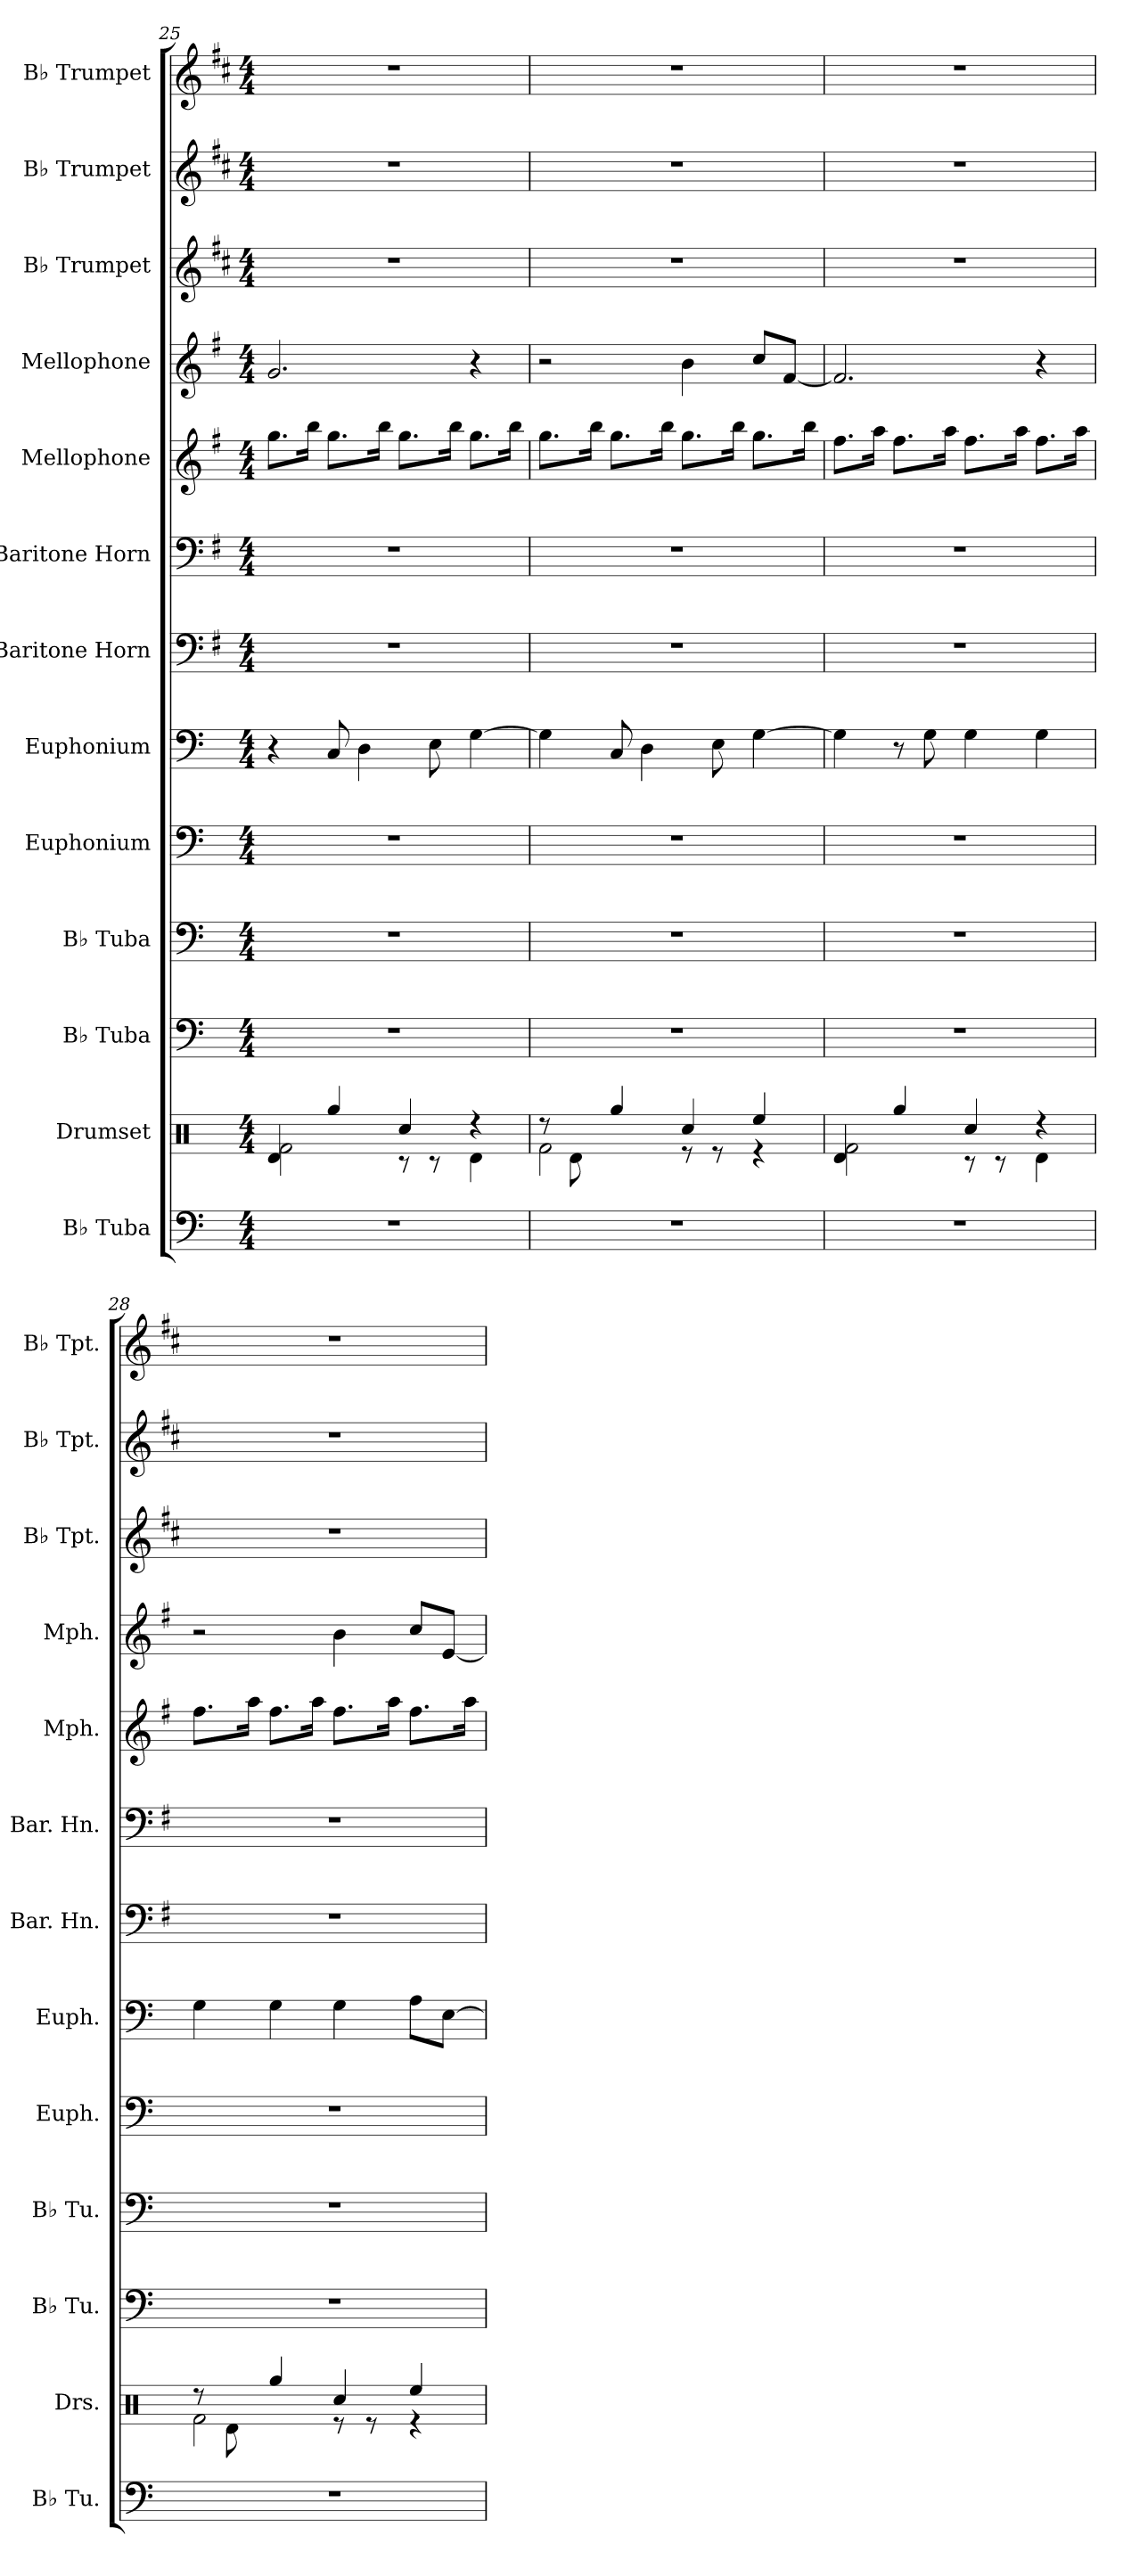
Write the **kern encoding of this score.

**kern	**kern	**kern	**kern	**kern	**kern	**kern	**kern	**kern	**kern	**kern	**kern	**kern
*part13	*part12	*part11	*part10	*part9	*part8	*part7	*part6	*part5	*part4	*part3	*part2	*part1
*staff13	*staff12	*staff11	*staff10	*staff9	*staff8	*staff7	*staff6	*staff5	*staff4	*staff3	*staff2	*staff1
*I"B♭ Tuba	*I"Drumset	*I"B♭ Tuba	*I"B♭ Tuba	*I"Euphonium	*I"Euphonium	*I"Baritone Horn	*I"Baritone Horn	*I"Mellophone	*I"Mellophone	*I"B♭ Trumpet	*I"B♭ Trumpet	*I"B♭ Trumpet
*I'B♭ Tu.	*I'Drs.	*I'B♭ Tu.	*I'B♭ Tu.	*I'Euph.	*I'Euph.	*I'Bar. Hn.	*I'Bar. Hn.	*I'Mph.	*I'Mph.	*I'B♭ Tpt.	*I'B♭ Tpt.	*I'B♭ Tpt.
*clefF4	*clefX	*clefF4	*clefF4	*clefF4	*clefF4	*clefF4	*clefF4	*clefG2	*clefG2	*clefG2	*clefG2	*clefG2
*	*	*	*	*	*	*ITrd4c7	*ITrd4c7	*ITrd4c7	*ITrd4c7	*ITrd1c2	*ITrd1c2	*ITrd1c2
*k[]	*k[]	*k[]	*k[]	*k[]	*k[]	*k[]	*k[]	*k[]	*k[]	*k[]	*k[]	*k[]
*M4/4	*M4/4	*M4/4	*M4/4	*M4/4	*M4/4	*M4/4	*M4/4	*M4/4	*M4/4	*M4/4	*M4/4	*M4/4
=25	=25	=25	=25	=25	=25	=25	=25	=25	=25	=25	=25	=25
*	*^	*	*	*	*	*	*	*	*	*	*	*
1r	4Rd/	2Rf\	1r	1r	1r	4r	1r	1r	8.cc\L	2.c/	1r	1r	1r
.	.	.	.	.	.	.	.	.	16ee\Jk	.	.	.	.
.	4Rgg/	.	.	.	.	8C/	.	.	8.cc\L	.	.	.	.
.	.	.	.	.	.	4D\	.	.	.	.	.	.	.
.	.	.	.	.	.	.	.	.	16ee\Jk	.	.	.	.
.	4Rcc/	8r	.	.	.	.	.	.	8.cc\L	.	.	.	.
.	.	8r	.	.	.	8E\	.	.	.	.	.	.	.
.	.	.	.	.	.	.	.	.	16ee\Jk	.	.	.	.
.	4r	4Rd\	.	.	.	[4G\	.	.	8.cc\L	4r	.	.	.
.	.	.	.	.	.	.	.	.	16ee\Jk	.	.	.	.
=26	=26	=26	=26	=26	=26	=26	=26	=26	=26	=26	=26	=26	=26
1r	8r	2Rf\	1r	1r	1r	4G\]	1r	1r	8.cc\L	2r	1r	1r	1r
.	8Rd\	.	.	.	.	.	.	.	.	.	.	.	.
.	.	.	.	.	.	.	.	.	16ee\Jk	.	.	.	.
.	4Rgg/	.	.	.	.	8C/	.	.	8.cc\L	.	.	.	.
.	.	.	.	.	.	4D\	.	.	.	.	.	.	.
.	.	.	.	.	.	.	.	.	16ee\Jk	.	.	.	.
.	4Rcc/	8r	.	.	.	.	.	.	8.cc\L	4e\	.	.	.
.	.	8r	.	.	.	8E\	.	.	.	.	.	.	.
.	.	.	.	.	.	.	.	.	16ee\Jk	.	.	.	.
.	4Ree/	4r	.	.	.	[4G\	.	.	8.cc\L	8f/L	.	.	.
.	.	.	.	.	.	.	.	.	.	[8B/J	.	.	.
.	.	.	.	.	.	.	.	.	16ee\Jk	.	.	.	.
!!LO:PB:g=z
=27	=27	=27	=27	=27	=27	=27	=27	=27	=27	=27	=27	=27	=27
1r	4Rd/	2Rf\	1r	1r	1r	4G\]	1r	1r	8.b\L	2.B/]	1r	1r	1r
.	.	.	.	.	.	.	.	.	16dd\Jk	.	.	.	.
.	4Rgg/	.	.	.	.	8r	.	.	8.b\L	.	.	.	.
.	.	.	.	.	.	8G\	.	.	.	.	.	.	.
.	.	.	.	.	.	.	.	.	16dd\Jk	.	.	.	.
.	4Rcc/	8r	.	.	.	4G\	.	.	8.b\L	.	.	.	.
.	.	8r	.	.	.	.	.	.	.	.	.	.	.
.	.	.	.	.	.	.	.	.	16dd\Jk	.	.	.	.
.	4r	4Rd\	.	.	.	4G\	.	.	8.b\L	4r	.	.	.
.	.	.	.	.	.	.	.	.	16dd\Jk	.	.	.	.
=28	=28	=28	=28	=28	=28	=28	=28	=28	=28	=28	=28	=28	=28
1r	8r	2Rf\	1r	1r	1r	4G\	1r	1r	8.b\L	2r	1r	1r	1r
.	8Rd\	.	.	.	.	.	.	.	.	.	.	.	.
.	.	.	.	.	.	.	.	.	16dd\Jk	.	.	.	.
.	4Rgg/	.	.	.	.	4G\	.	.	8.b\L	.	.	.	.
.	.	.	.	.	.	.	.	.	16dd\Jk	.	.	.	.
.	4Rcc/	8r	.	.	.	4G\	.	.	8.b\L	4e\	.	.	.
.	.	8r	.	.	.	.	.	.	.	.	.	.	.
.	.	.	.	.	.	.	.	.	16dd\Jk	.	.	.	.
.	4Ree/	4r	.	.	.	8A\L	.	.	8.b\L	8f/L	.	.	.
.	.	.	.	.	.	[8E\J	.	.	.	[8A/J	.	.	.
.	.	.	.	.	.	.	.	.	16dd\Jk	.	.	.	.
*	*v	*v	*	*	*	*	*	*	*	*	*	*	*
=	=	=	=	=	=	=	=	=	=	=	=	=
*-	*-	*-	*-	*-	*-	*-	*-	*-	*-	*-	*-	*-
